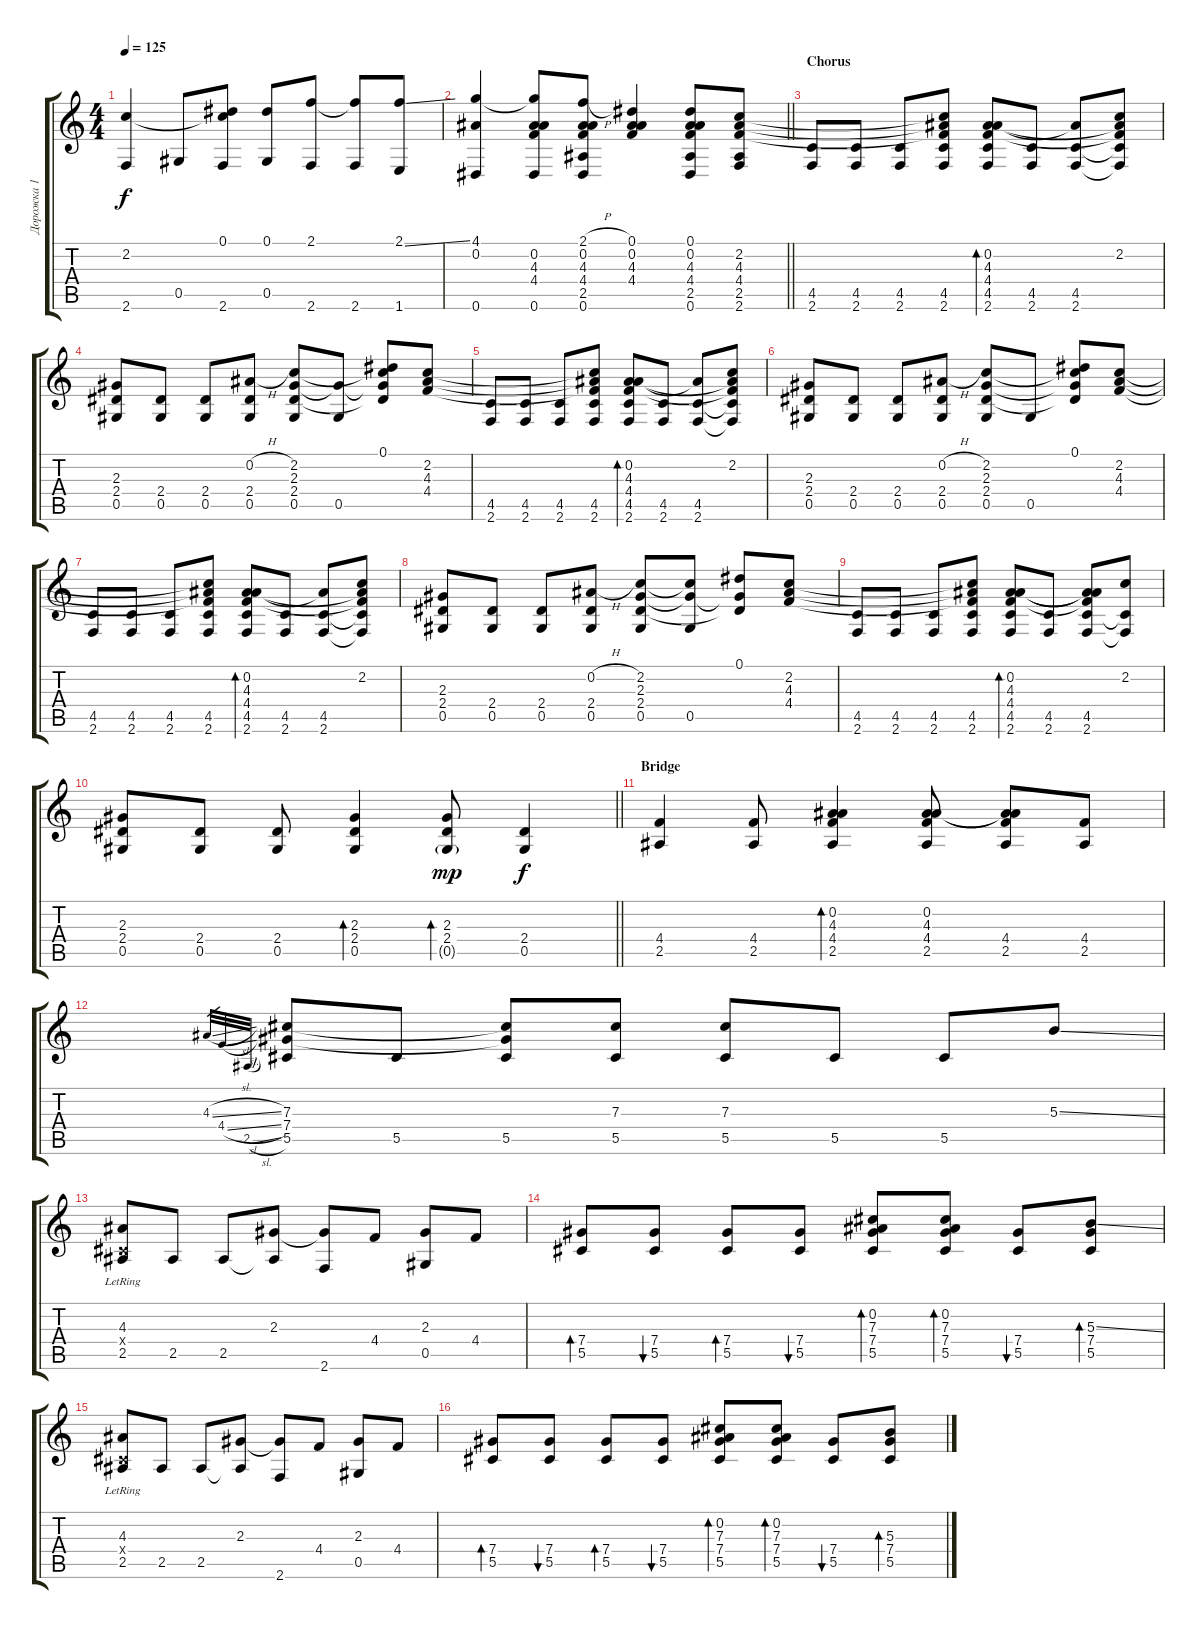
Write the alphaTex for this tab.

\track ("Дорожка 1" "Дорожка 1") {instrument acousticguitarsteel}
\staff {score tabs}
\tuning (Eb4 Bb3 Gb3 Db3 Ab2 Eb2) {hide}
\ts (4 4)
\tempo 125
\clef g2
\ks c
(2.2 2.6).4{dy f} 0.5.8 (0.1 2.2{t} 2.6).8 (0.1 0.5).8 (2.1 2.6).8 (2.1{t} 2.6).8 (2.1{ss} 1.6).8 |
\barLineRight lightlight
(4.1 0.2 0.6).4 (4.1{t} 0.2 4.3 4.4 0.6).8 (2.1{h} 0.2 4.3 4.4 2.5 0.6).8 (0.1 0.2 4.3 4.4).4 (0.1 0.2 4.3 4.4 2.5 0.6).8 (2.2 4.3 4.4 2.5 2.6).8 |
\section ("" "Chorus")
(4.5 2.6).8 (4.5 2.6).8 (4.5 2.6).8 (2.2{t} 4.3{t} 4.4{t} 4.5 2.6).8 (0.2 4.3 4.4 4.5 2.6).8{bd 60} (4.5 2.6).8 (0.2{t} 4.5 2.6).8 (2.2 4.3{t} 4.4{t} 4.5{t} 2.6{t}).8 |
(2.3 2.4 0.5).8 (2.4 0.5).8 (2.4 0.5).8 (0.2{h} 2.4 0.5).8 (2.2 2.3 2.4 0.5).8 (2.3{t} 0.5).8 (0.1 2.2{t} 2.3{t} 2.4{t}).8 (2.2 4.3 4.4).8 |
(4.5 2.6).8 (4.5 2.6).8 (4.5 2.6).8 (2.2{t} 4.3{t} 4.4{t} 4.5 2.6).8 (0.2 4.3 4.4 4.5 2.6).8{bd 60} (4.5 2.6).8 (0.2{t} 4.5 2.6).8 (2.2 4.3{t} 4.4{t} 4.5{t} 2.6{t}).8 |
(2.3 2.4 0.5).8 (2.4 0.5).8 (2.4 0.5).8 (0.2{h} 2.4 0.5).8 (2.2 2.3 2.4 0.5).8 0.5.8 (0.1 2.2{t} 2.3{t} 2.4{t}).8 (2.2 4.3 4.4).8 |
(4.5 2.6).8 (4.5 2.6).8 (4.5 2.6).8 (2.2{t} 4.3{t} 4.4{t} 4.5 2.6).8 (0.2 4.3 4.4 4.5 2.6).8{bd 60} (4.5 2.6).8 (0.2{t} 4.5 2.6).8 (2.2 4.3{t} 4.4{t} 4.5{t} 2.6{t}).8 |
(2.3 2.4 0.5).8 (2.4 0.5).8 (2.4 0.5).8 (0.2{h} 2.4 0.5).8 (2.2 2.3 2.4 0.5).8 (2.2{t} 2.3{t} 0.5).8 (0.1 2.3{t} 2.4{t}).8 (2.2 4.3 4.4).8 |
(4.5 2.6).8 (4.5 2.6).8 (4.5 2.6).8 (2.2{t} 4.3{t} 4.4{t} 4.5 2.6).8 (0.2 4.3 4.4 4.5 2.6).8{bd 60} (4.5 2.6).8 (0.2{t} 4.3{t} 4.4{t} 4.5 2.6).8 (2.2 4.5{t} 2.6{t}).8 |
\barLineRight lightlight
(2.3 2.4 0.5).8 (2.4 0.5).8 (2.4 0.5).8 (2.3 2.4 0.5).4{bd 60} (2.3 2.4 0.5{g}).8{bd 60 dy mp} (2.4 0.5).4{dy f} |
\section ("" "Bridge")
(4.4 2.5).4 (4.4 2.5).8 (0.2 4.3 4.4 2.5).4{bd 60} (0.2 4.3 4.4 2.5).8 (0.2{t} 4.3{t} 4.4 2.5).8 (4.4 2.5).8 |
4.3{sl}.32{gr} 4.4{sl}.32{gr} 2.5{sl}.32{gr} (7.3 7.4 5.5).8 5.5.8 (7.3{t} 7.4{t} 5.5).8 (7.3 5.5).8 (7.3 5.5).8 5.5.8 5.5.8 5.3{ss}.8 |
(4.3{lr} 0.4{x} 2.5).8 2.5.8 2.5.8 (2.3 2.5{t}).8 (2.3{t} 2.6).8 4.4.8 (2.3 0.5).8 4.4.8 |
(7.4 5.5).8{bd 60} (7.4 5.5).8{bu 60} (7.4 5.5).8{bd 60} (7.4 5.5).8{bu 60} (0.2 7.3 7.4 5.5).8{bd 60} (0.2 7.3 7.4 5.5).8{bd 60} (7.4 5.5).8{bu 60} (5.3{ss} 7.4 5.5).8{bd 60} |
(4.3{lr} 0.4{x} 2.5).8 2.5.8 2.5.8 (2.3 2.5{t}).8 (2.3{t} 2.6).8 4.4.8 (2.3 0.5).8 4.4.8 |
(7.4 5.5).8{bd 60} (7.4 5.5).8{bu 60} (7.4 5.5).8{bd 60} (7.4 5.5).8{bu 60} (0.2 7.3 7.4 5.5).8{bd 60} (0.2 7.3 7.4 5.5).8{bd 60} (7.4 5.5).8{bu 60} (5.3{ss} 7.4 5.5).8{bd 60}
